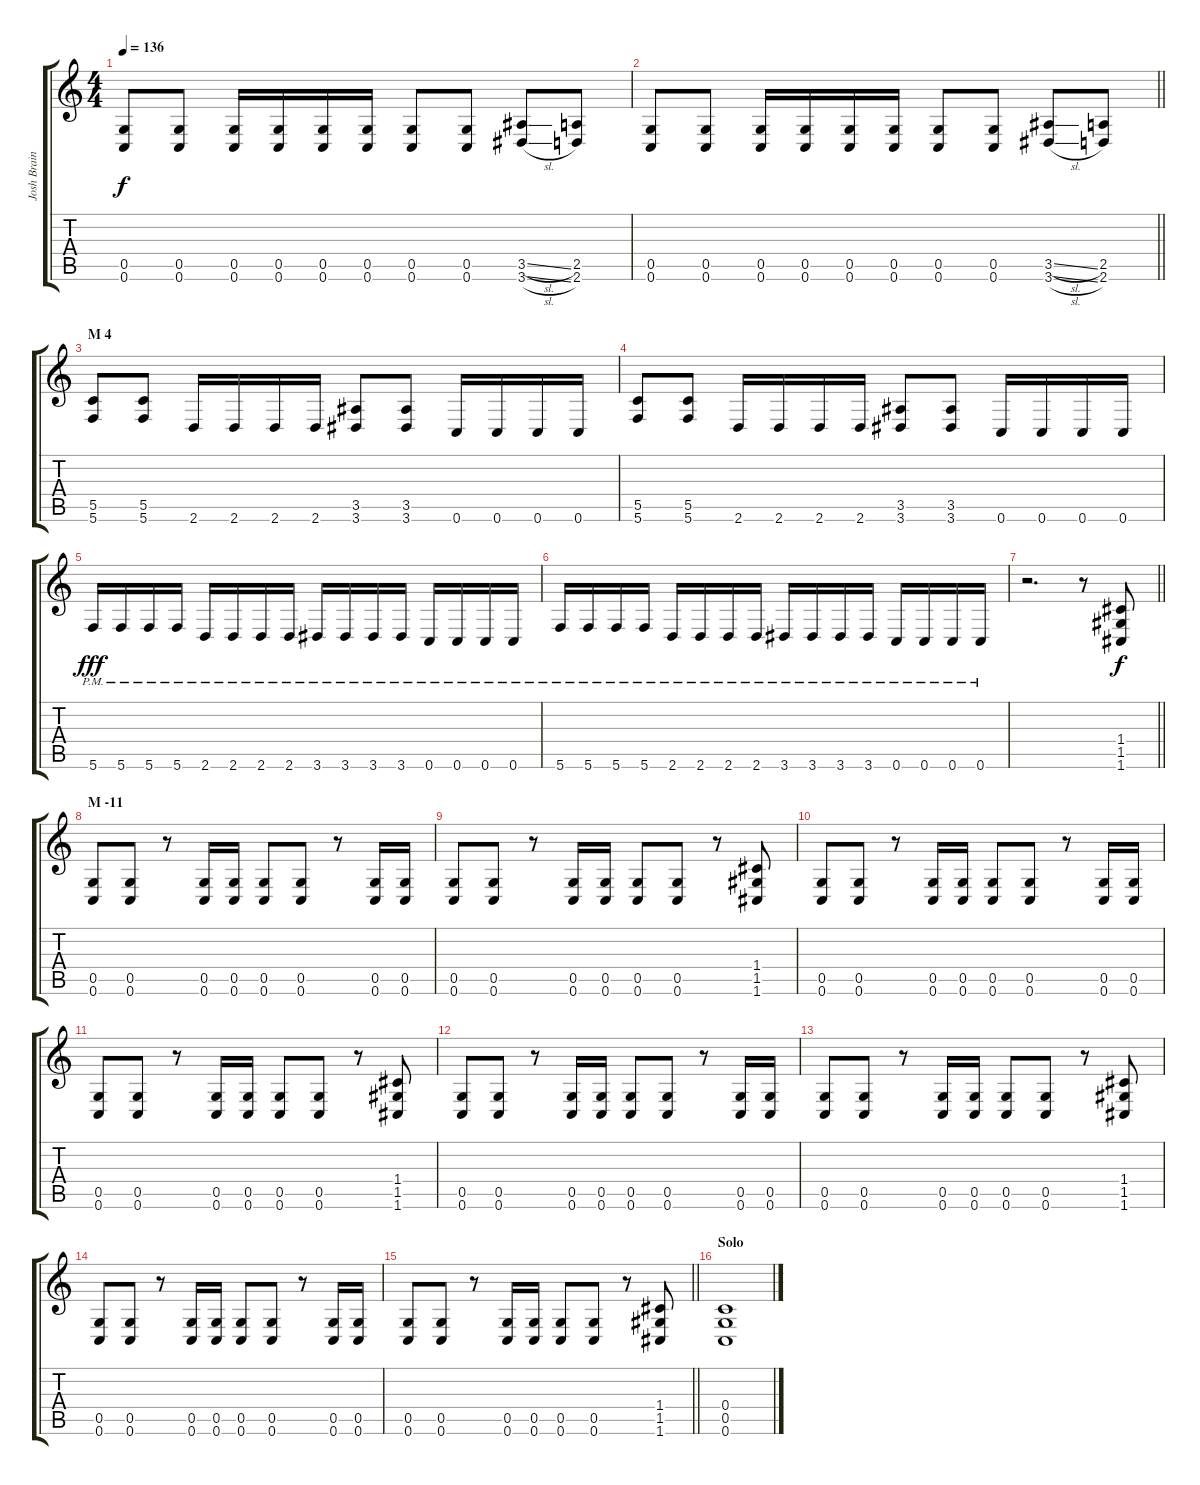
\track ("Josh Brainard" "Josh Brain") {instrument distortionguitar}
\staff {score tabs}
\tuning (D4 A3 F3 C3 G2 C2) {hide}
\ts (4 4)
\tempo 136
\clef g2
\ks c
(0.5 0.6).8{dy f} (0.5 0.6).8 (0.5 0.6).16 (0.5 0.6).16 (0.5 0.6).16 (0.5 0.6).16 (0.5 0.6).8 (0.5 0.6).8 (3.5{sl} 3.6{sl}).8 (2.5 2.6).8 |
\barLineRight lightlight
(0.5 0.6).8 (0.5 0.6).8 (0.5 0.6).16 (0.5 0.6).16 (0.5 0.6).16 (0.5 0.6).16 (0.5 0.6).8 (0.5 0.6).8 (3.5{sl} 3.6{sl}).8 (2.5 2.6).8 |
\section ("" "M 4")
(5.5 5.6).8 (5.5 5.6).8 2.6.16 2.6.16 2.6.16 2.6.16 (3.5 3.6).8 (3.5 3.6).8 0.6.16 0.6.16 0.6.16 0.6.16 |
(5.5 5.6).8 (5.5 5.6).8 2.6.16 2.6.16 2.6.16 2.6.16 (3.5 3.6).8 (3.5 3.6).8 0.6.16 0.6.16 0.6.16 0.6.16 |
5.6{pm}.16{dy fff} 5.6{pm}.16 5.6{pm}.16 5.6{pm}.16 2.6{pm}.16 2.6{pm}.16 2.6{pm}.16 2.6{pm}.16 3.6{pm}.16 3.6{pm}.16 3.6{pm}.16 3.6{pm}.16 0.6{pm}.16 0.6{pm}.16 0.6{pm}.16 0.6{pm}.16 |
5.6{pm}.16 5.6{pm}.16 5.6{pm}.16 5.6{pm}.16 2.6{pm}.16 2.6{pm}.16 2.6{pm}.16 2.6{pm}.16 3.6{pm}.16 3.6{pm}.16 3.6{pm}.16 3.6{pm}.16 0.6{pm}.16 0.6{pm}.16 0.6{pm}.16 0.6{pm}.16 |
\barLineRight lightlight
r.2{d} r.8 (1.4 1.5 1.6).8{dy f} |
\section ("" "M -11")
(0.5 0.6).8 (0.5 0.6).8 r.8 (0.5 0.6).16 (0.5 0.6).16 (0.5 0.6).8 (0.5 0.6).8 r.8 (0.5 0.6).16 (0.5 0.6).16 |
(0.5 0.6).8 (0.5 0.6).8 r.8 (0.5 0.6).16 (0.5 0.6).16 (0.5 0.6).8 (0.5 0.6).8 r.8 (1.4 1.5 1.6).8 |
(0.5 0.6).8 (0.5 0.6).8 r.8 (0.5 0.6).16 (0.5 0.6).16 (0.5 0.6).8 (0.5 0.6).8 r.8 (0.5 0.6).16 (0.5 0.6).16 |
(0.5 0.6).8 (0.5 0.6).8 r.8 (0.5 0.6).16 (0.5 0.6).16 (0.5 0.6).8 (0.5 0.6).8 r.8 (1.4 1.5 1.6).8 |
(0.5 0.6).8 (0.5 0.6).8 r.8 (0.5 0.6).16 (0.5 0.6).16 (0.5 0.6).8 (0.5 0.6).8 r.8 (0.5 0.6).16 (0.5 0.6).16 |
(0.5 0.6).8 (0.5 0.6).8 r.8 (0.5 0.6).16 (0.5 0.6).16 (0.5 0.6).8 (0.5 0.6).8 r.8 (1.4 1.5 1.6).8 |
(0.5 0.6).8 (0.5 0.6).8 r.8 (0.5 0.6).16 (0.5 0.6).16 (0.5 0.6).8 (0.5 0.6).8 r.8 (0.5 0.6).16 (0.5 0.6).16 |
\barLineRight lightlight
(0.5 0.6).8 (0.5 0.6).8 r.8 (0.5 0.6).16 (0.5 0.6).16 (0.5 0.6).8 (0.5 0.6).8 r.8 (1.4 1.5 1.6).8 |
\section ("" "Solo")
(0.4 0.5 0.6).1
